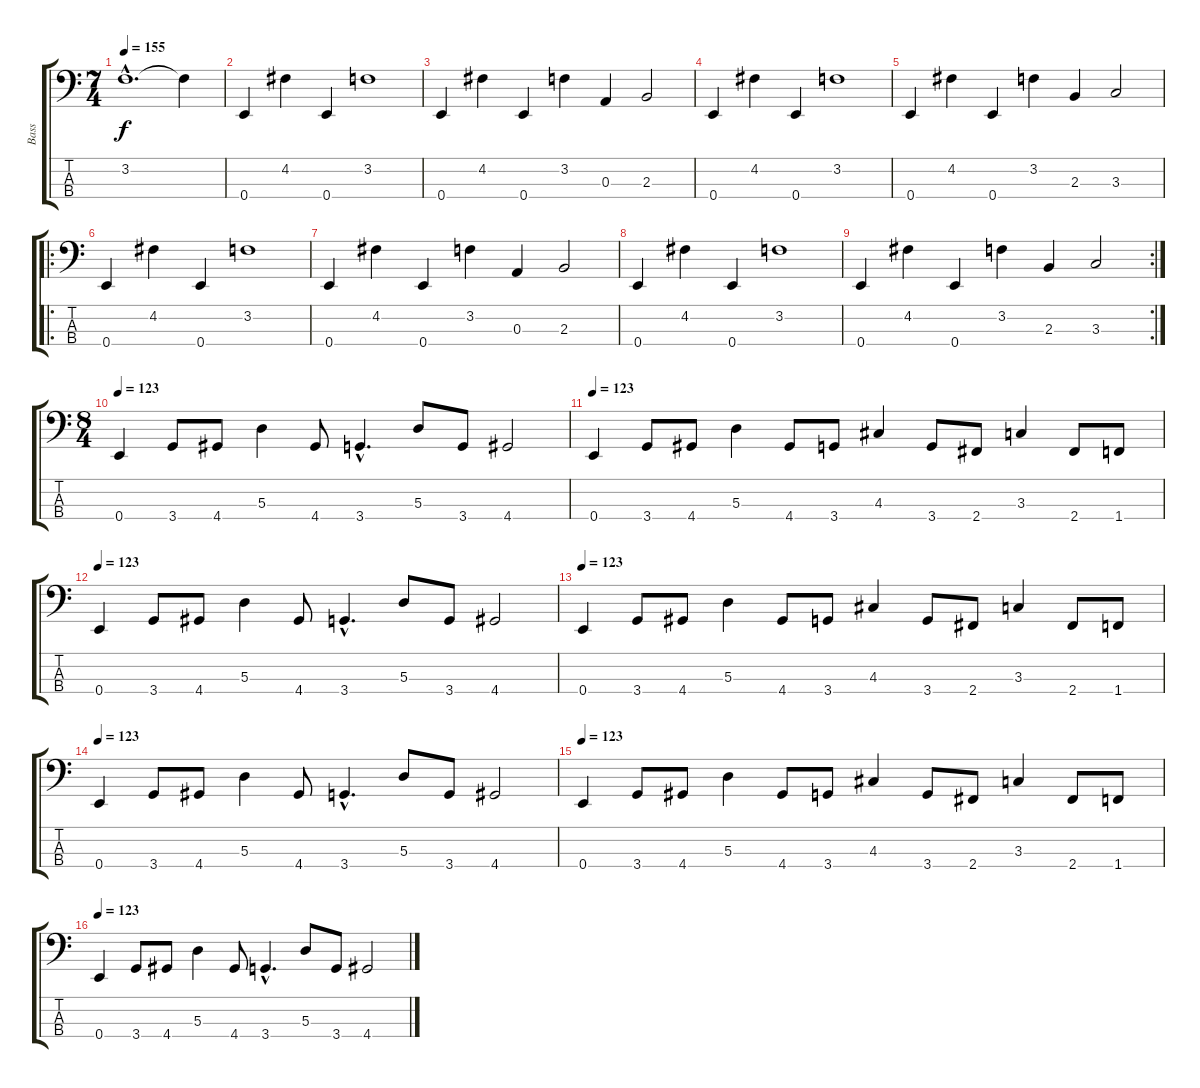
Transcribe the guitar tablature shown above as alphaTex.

\track ("Bass" "Bass") {instrument electricbassfinger}
\staff {score tabs}
\tuning (G2 D2 A1 E1) {hide}
\ts (7 4)
\tempo 155
\clef f4
\ks c
3.2{hac t}.1{d dy f} 3.2{t}.4 |
0.4.4 4.2.4 0.4.4 3.2.1 |
0.4.4 4.2.4 0.4.4 3.2.4 0.3.4 2.3.2 |
0.4.4 4.2.4 0.4.4 3.2.1 |
0.4.4 4.2.4 0.4.4 3.2.4 2.3.4 3.3.2 |
\ro
0.4.4 4.2.4 0.4.4 3.2.1 |
0.4.4 4.2.4 0.4.4 3.2.4 0.3.4 2.3.2 |
0.4.4 4.2.4 0.4.4 3.2.1 |
\rc 2
0.4.4 4.2.4 0.4.4 3.2.4 2.3.4 3.3.2 |
\ts (8 4)
\tempo 123
0.4.4 3.4.8 4.4.8 5.3.4 4.4.8 3.4{hac}.4{d} 5.3.8 3.4.8 4.4.2 |
\tempo 123
0.4.4 3.4.8 4.4.8 5.3.4 4.4.8 3.4.8 4.3.4 3.4.8 2.4.8 3.3.4 2.4.8 1.4.8 |
\tempo 123
0.4.4 3.4.8 4.4.8 5.3.4 4.4.8 3.4{hac}.4{d} 5.3.8 3.4.8 4.4.2 |
\tempo 123
0.4.4 3.4.8 4.4.8 5.3.4 4.4.8 3.4.8 4.3.4 3.4.8 2.4.8 3.3.4 2.4.8 1.4.8 |
\tempo 123
0.4.4 3.4.8 4.4.8 5.3.4 4.4.8 3.4{hac}.4{d} 5.3.8 3.4.8 4.4.2 |
\tempo 123
0.4.4 3.4.8 4.4.8 5.3.4 4.4.8 3.4.8 4.3.4 3.4.8 2.4.8 3.3.4 2.4.8 1.4.8 |
\tempo 123
0.4.4 3.4.8 4.4.8 5.3.4 4.4.8 3.4{hac}.4{d} 5.3.8 3.4.8 4.4.2
